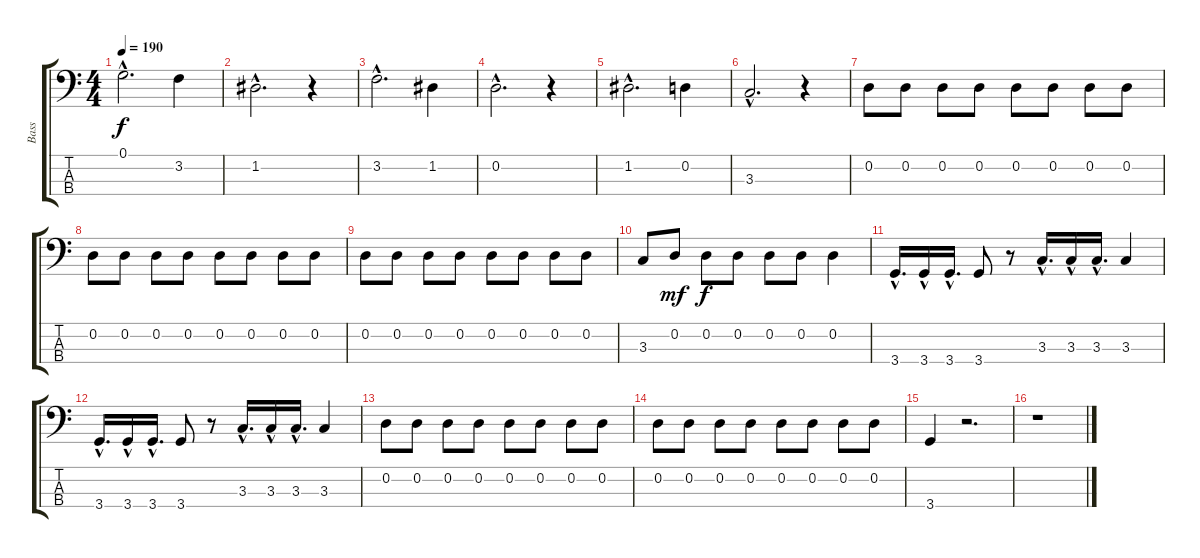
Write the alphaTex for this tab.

\track ("Bass" "Bass") {instrument electricbassfinger}
\staff {score tabs}
\tuning (G2 D2 A1 E1) {hide}
\ts (4 4)
\tempo 190
\clef f4
\ks c
0.1{hac}.2{d dy f} 3.2.4 |
1.2{hac}.2{d} r.4 |
3.2{hac}.2{d} 1.2.4 |
0.2{hac}.2{d} r.4 |
1.2{hac}.2{d} 0.2.4 |
3.3{hac}.2{d} r.4 |
0.2.8 0.2.8 0.2.8 0.2.8 0.2.8 0.2.8 0.2.8 0.2.8 |
0.2.8 0.2.8 0.2.8 0.2.8 0.2.8 0.2.8 0.2.8 0.2.8 |
0.2.8 0.2.8 0.2.8 0.2.8 0.2.8 0.2.8 0.2.8 0.2.8 |
3.3.8 0.2.8{dy mf} 0.2.8{dy f} 0.2.8 0.2.8 0.2.8 0.2.4 |
3.4{hac}.16{d} 3.4{hac}.16 3.4{hac}.16{d} 3.4.8 r.8 3.3{hac}.16{d} 3.3{hac}.16 3.3{hac}.16{d} 3.3.4 |
3.4{hac}.16{d} 3.4{hac}.16 3.4{hac}.16{d} 3.4.8 r.8 3.3{hac}.16{d} 3.3{hac}.16 3.3{hac}.16{d} 3.3.4 |
0.2.8 0.2.8 0.2.8 0.2.8 0.2.8 0.2.8 0.2.8 0.2.8 |
0.2.8 0.2.8 0.2.8 0.2.8 0.2.8 0.2.8 0.2.8 0.2.8 |
3.4.4 r.2{d} |
r.1
